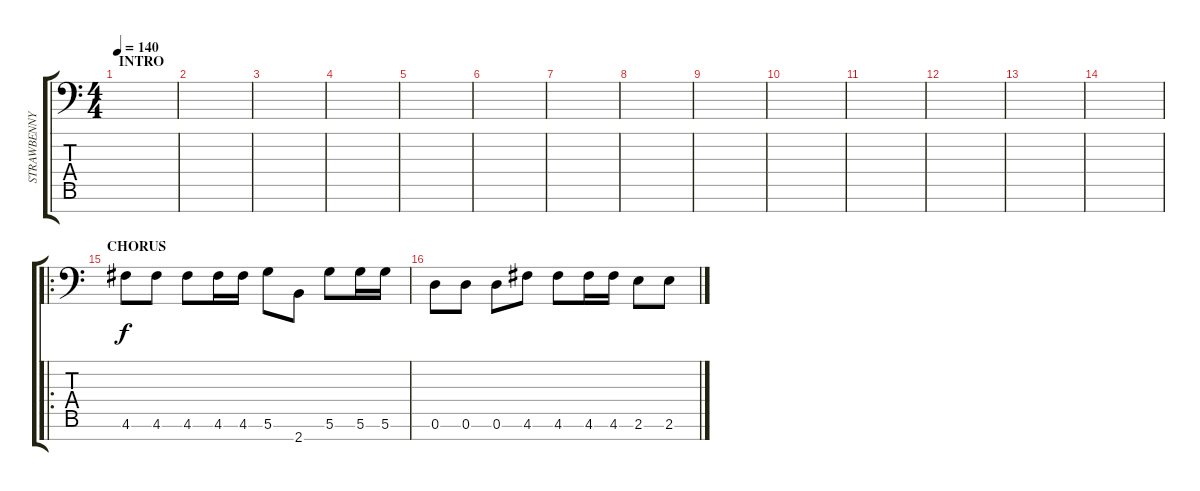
\track ("STRAWBENNY" "STRAWBENNY") {instrument slapbass1}
\staff {score tabs}
\tuning (D4 A3 F3 C3 G2 D2 A1) {hide}
\ts (4 4)
\section ("" "INTRO")
\tempo 140
\clef f4
\ks c
|
|
|
|
|
|
|
|
|
|
|
|
|
|
\ro
\section ("" "CHORUS")
4.6.8{instrument electricbassfinger} 4.6.8 4.6.8 4.6.16 4.6.16 5.6.8 2.7.8 5.6.8 5.6.16 5.6.16 |
0.6.8 0.6.8 0.6.8 4.6.8 4.6.8 4.6.16 4.6.16 2.6.8 2.6.8
